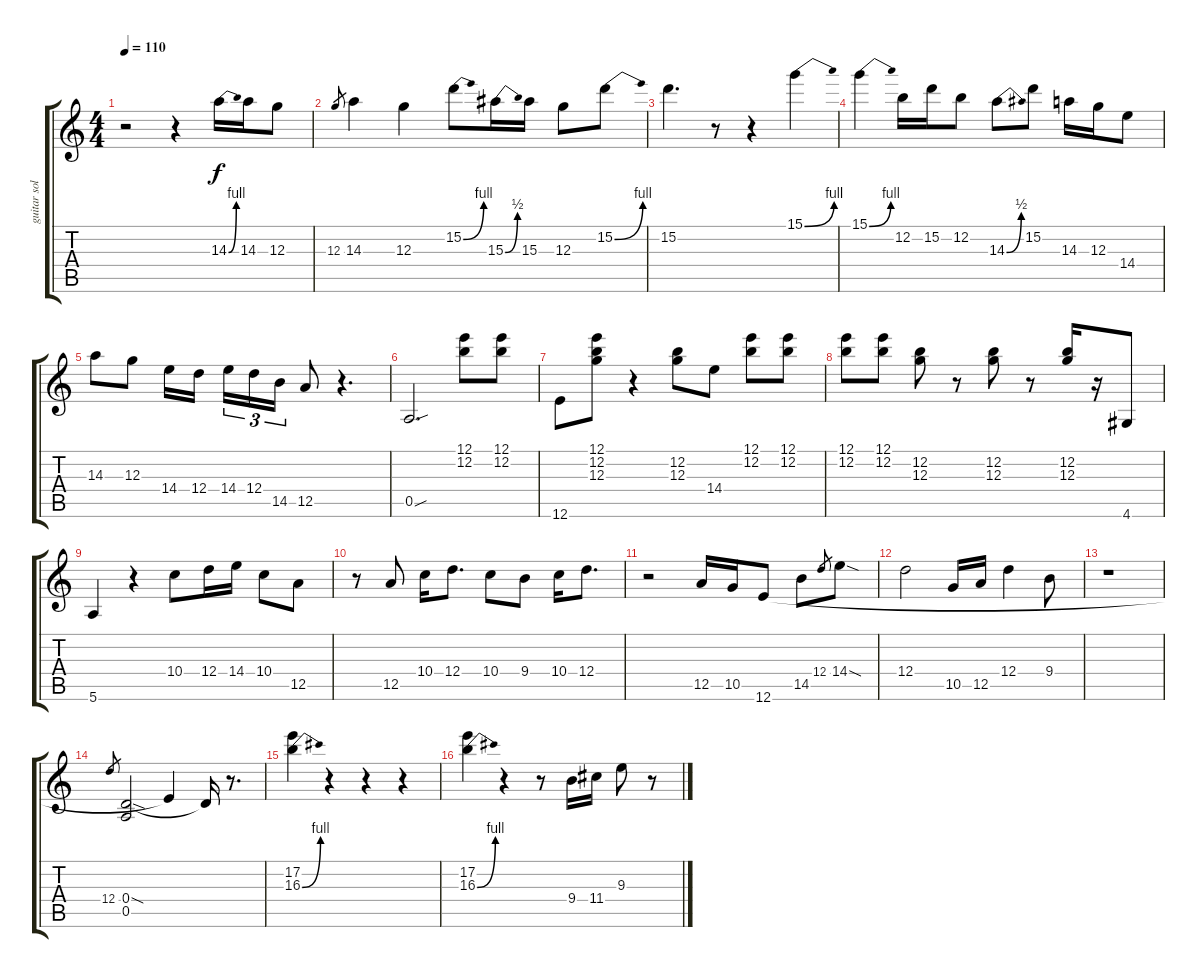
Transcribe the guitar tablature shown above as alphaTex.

\track ("guitar solo" "guitar sol") {instrument distortionguitar}
\staff {score tabs}
\tuning (E4 B3 G3 D3 A2 E2) {hide}
\ts (4 4)
\tempo 110
\clef g2
\ks c
r.2{dy f} r.4 14.3{be (bend 0 0 60 4)}.16 14.3.16 12.3.8 |
12.3.8{gr} 14.3.4 12.3.4 15.2{be (bend 0 0 60 4)}.8 15.3{be (bend 0 0 60 2)}.16 15.3.16 12.3.8 15.2{be (bend 0 0 60 4)}.8 |
15.2.4{d} r.8 r.4 15.1{be (bend 0 0 60 4)}.4 |
15.1{be (bend 0 0 60 4)}.4 12.2.16 15.2.16 12.2.8 14.3{be (bend 0 0 60 2)}.8 15.2.8 14.3.16 12.3.16 14.4.8 |
14.3.8 12.3.8 14.4.16 12.4.16{beam splitsecondary} 14.4.16{tu (3 2)} 12.4.16{tu (3 2)} 14.5.16{tu (3 2)} 12.5.8 r.4{d} |
0.5{sou}.2{d} (12.1 12.2).8 (12.1 12.2).8 |
12.6.8 (12.1 12.2 12.3).8 r.4 (12.2 12.3).8 14.4.8 (12.1 12.2).8 (12.1 12.2).8 |
(12.1 12.2).8 (12.1 12.2).8 (12.2 12.3).8 r.8 (12.2 12.3).8 r.8 (12.2 12.3).16 r.16 4.6.8 |
5.6.4 r.4 10.4.8 12.4.16 14.4.16 10.4.8 12.5.8 |
r.8 12.5.8 10.4.16 12.4.8{d} 10.4.8 9.4.8 10.4.16 12.4.8{d} |
r.2 12.5.16 10.5.16 12.6.8 14.5.8 12.4.8{gr} 14.4{sod}.8 |
12.4.2 10.5.16 12.5.16 12.4.4 9.4.8 |
r.1 |
12.4.8{gr} (0.4{sod} 0.5).2 12.6{t}.4 0.4{t}.16 r.8{d} |
(17.2 16.3{be (bend 0 0 60 4)}).4 r.4 r.4 r.4 |
(17.2 16.3{be (bend 0 0 60 4)}).4 r.4 r.8 9.4.16 11.4.16 9.3.8 r.8
